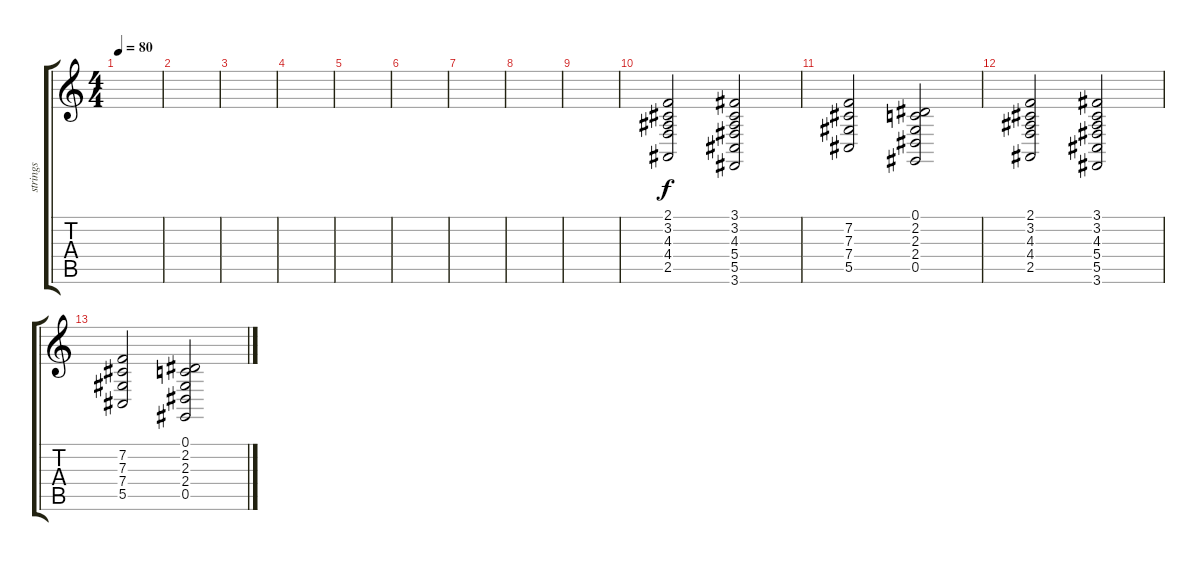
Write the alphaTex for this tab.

\track ("strings" "strings") {instrument synthstrings1}
\staff {score tabs}
\tuning (Eb4 Bb3 Gb3 Db3 Ab2 Eb2) {hide}
\ts (4 4)
\tempo 80
\clef g2
\ks c
|
|
|
|
|
|
|
|
|
(2.1 3.2 4.3 4.4 2.5).2{volume 10} (3.1 3.2 4.3 5.4 5.5 3.6).2 |
(7.2 7.3 7.4 5.5).2 (0.1 2.2 2.3 2.4 0.5).2 |
(2.1 3.2 4.3 4.4 2.5).2 (3.1 3.2 4.3 5.4 5.5 3.6).2 |
(7.2 7.3 7.4 5.5).2 (0.1 2.2 2.3 2.4 0.5).2
